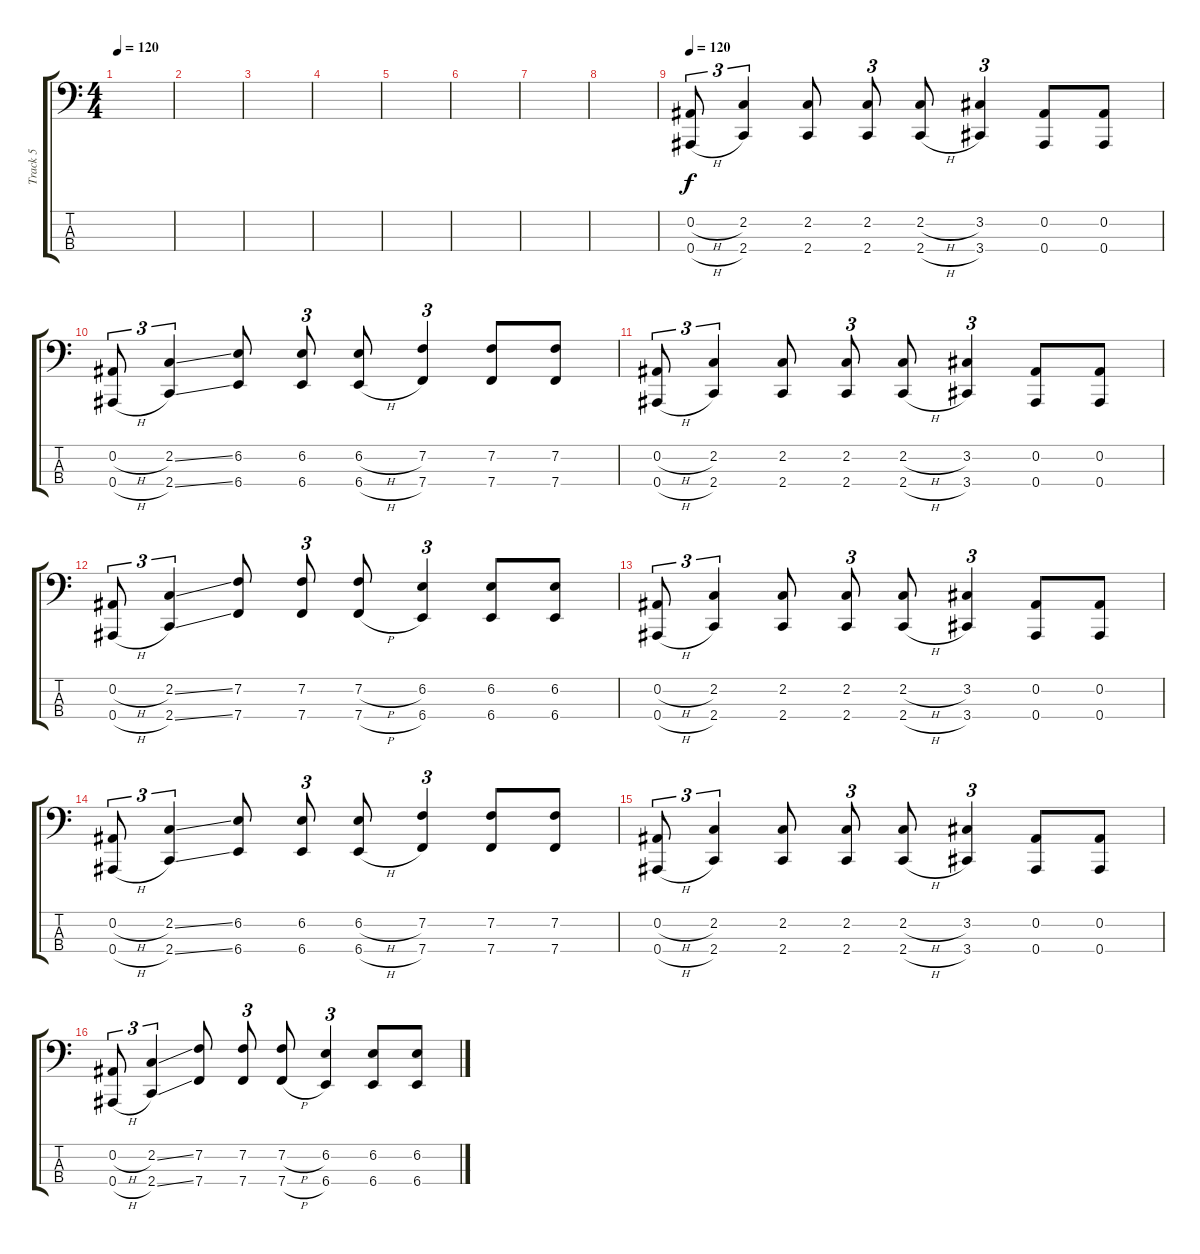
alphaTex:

\track ("Track 5" "Track 5") {instrument electricbasspick}
\staff {score tabs}
\tuning (Eb2 Bb1 F1 Bb0) {hide}
\ts (4 4)
\tempo 120
\tempo 135
\tempo 120
\clef f4
\ks c
|
|
|
|
|
|
|
|
\tempo 120
(0.2{h} 0.4{h}).8{tu (3 2)} (2.2 2.4).4{tu (3 2)} (2.2 2.4).8 (2.2 2.4).8{tu (3 2)} (2.2{h} 2.4{h}).8 (3.2 3.4).4{tu (3 2)} (0.2 0.4).8 (0.2 0.4).8 |
(0.2{h} 0.4{h}).8{tu (3 2)} (2.2{ss} 2.4{ss}).4{tu (3 2)} (6.2 6.4).8 (6.2 6.4).8{tu (3 2)} (6.2{h} 6.4{h}).8 (7.2 7.4).4{tu (3 2)} (7.2 7.4).8 (7.2 7.4).8 |
(0.2{h} 0.4{h}).8{tu (3 2)} (2.2 2.4).4{tu (3 2)} (2.2 2.4).8 (2.2 2.4).8{tu (3 2)} (2.2{h} 2.4{h}).8 (3.2 3.4).4{tu (3 2)} (0.2 0.4).8 (0.2 0.4).8 |
(0.2{h} 0.4{h}).8{tu (3 2)} (2.2{ss} 2.4{ss}).4{tu (3 2)} (7.2 7.4).8 (7.2 7.4).8{tu (3 2)} (7.2{h} 7.4{h}).8 (6.2 6.4).4{tu (3 2)} (6.2 6.4).8 (6.2 6.4).8 |
(0.2{h} 0.4{h}).8{tu (3 2)} (2.2 2.4).4{tu (3 2)} (2.2 2.4).8 (2.2 2.4).8{tu (3 2)} (2.2{h} 2.4{h}).8 (3.2 3.4).4{tu (3 2)} (0.2 0.4).8 (0.2 0.4).8 |
(0.2{h} 0.4{h}).8{tu (3 2)} (2.2{ss} 2.4{ss}).4{tu (3 2)} (6.2 6.4).8 (6.2 6.4).8{tu (3 2)} (6.2{h} 6.4{h}).8 (7.2 7.4).4{tu (3 2)} (7.2 7.4).8 (7.2 7.4).8 |
(0.2{h} 0.4{h}).8{tu (3 2)} (2.2 2.4).4{tu (3 2)} (2.2 2.4).8 (2.2 2.4).8{tu (3 2)} (2.2{h} 2.4{h}).8 (3.2 3.4).4{tu (3 2)} (0.2 0.4).8 (0.2 0.4).8 |
(0.2{h} 0.4{h}).8{tu (3 2)} (2.2{ss} 2.4{ss}).4{tu (3 2)} (7.2 7.4).8 (7.2 7.4).8{tu (3 2)} (7.2{h} 7.4{h}).8 (6.2 6.4).4{tu (3 2)} (6.2 6.4).8 (6.2 6.4).8
